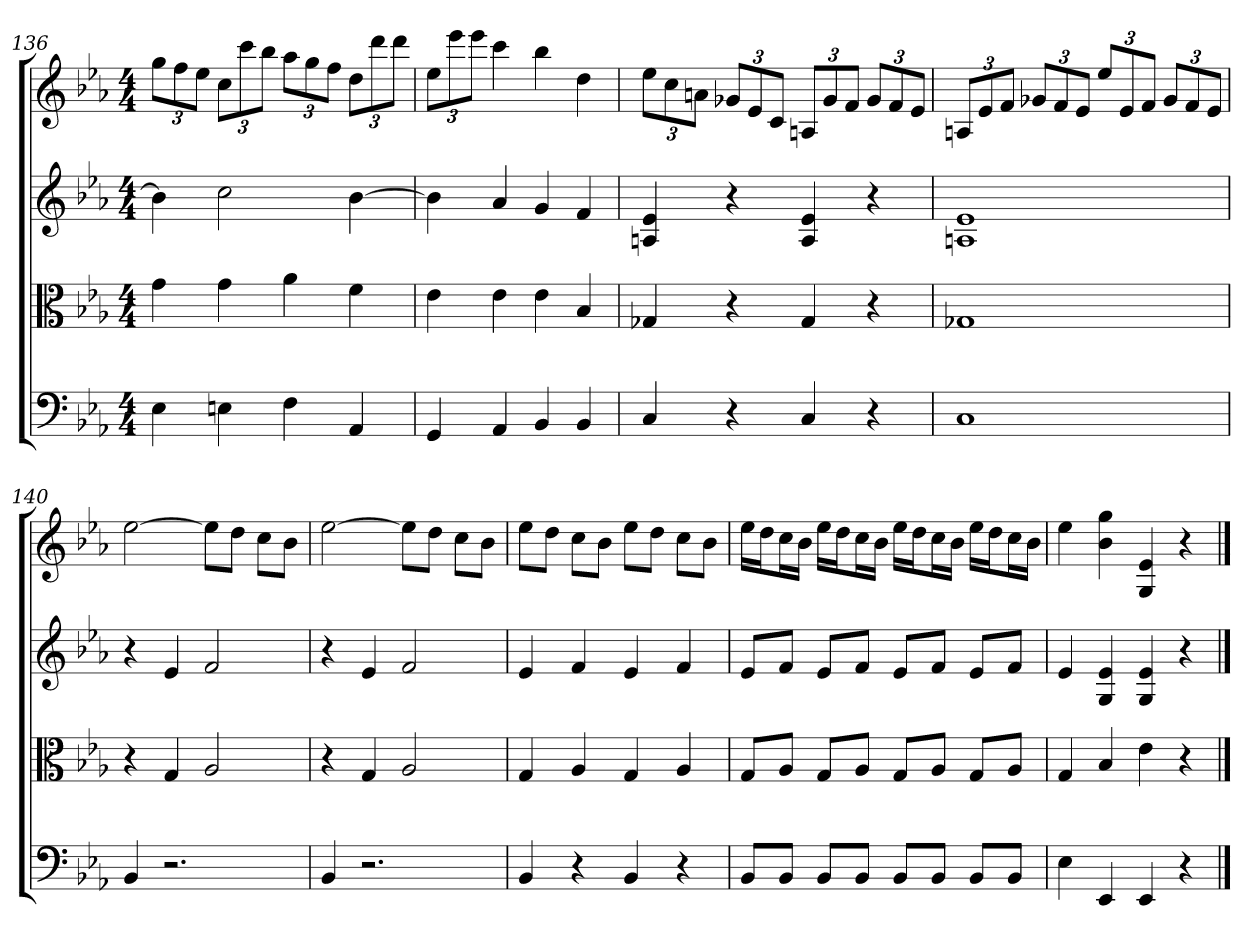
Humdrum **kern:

**kern	**kern	**kern	**kern
*part4	*part3	*part2	*part1
*staff4	*staff3	*staff2	*staff1
*clefF4	*clefC3	*	*
*k[b-e-a-]	*k[b-e-a-]	*k[b-e-a-]	*k[b-e-a-]
*E-:	*E-:	*E-:	*E-:
*M4/4	*M4/4	*M4/4	*M4/4
=136	=136	=136	=136
4E-	4g	4b-]	12ggL
.	.	.	12ff
.	.	.	12ee-J
4En	4g	2cc	12ccL
.	.	.	12ccc
.	.	.	12bb-J
4F	4a-	.	12aa-L
.	.	.	12gg
.	.	.	12ffJ
4AA-	4f	[4b-	12ddL
.	.	.	12ddd
.	.	.	12dddJ
=137	=137	=137	=137
4GG	4e-	4b-]	12ee-L
.	.	.	12eee-
.	.	.	12eee-J
4AA-	4e-	4a-	4ccc
4BB-	4e-	4g	4bb-
4BB-	4B-	4f	4dd
=138	=138	=138	=138
4C	4G-X	4An 4e-	12ee-L
.	.	.	12cc
.	.	.	12anJ
4r	4r	4r	12g-XL
.	.	.	12e-
.	.	.	12cJ
4C	4G-	4A 4e-	12AnL
.	.	.	12g-
.	.	.	12fJ
4r	4r	4r	12g-L
.	.	.	12f
.	.	.	12e-J
=139	=139	=139	=139
1C	1G-X	1An 1e-	12AnL
.	.	.	12e-
.	.	.	12fJ
.	.	.	12g-XL
.	.	.	12f
.	.	.	12e-J
.	.	.	12ee-L
.	.	.	12e-
.	.	.	12fJ
.	.	.	12g-L
.	.	.	12f
.	.	.	12e-J
=140	=140	=140	=140
4BB-	4r	4r	[2ee-
2.r	4G	4e-	.
.	2A-	2f	8ee-L]
.	.	.	8ddJ
.	.	.	8ccL
.	.	.	8b-J
=141	=141	=141	=141
4BB-	4r	4r	[2ee-
2.r	4G	4e-	.
.	2A-	2f	8ee-L]
.	.	.	8ddJ
.	.	.	8ccL
.	.	.	8b-J
=142	=142	=142	=142
4BB-	4G	4e-	8ee-L
.	.	.	8ddJ
4r	4A-	4f	8ccL
.	.	.	8b-J
4BB-	4G	4e-	8ee-L
.	.	.	8ddJ
4r	4A-	4f	8ccL
.	.	.	8b-J
=143	=143	=143	=143
8BB-/L	8G/L	8e-L	16ee-LL
.	.	.	16ddJ
8BB-/J	8A-/J	8fJ	16ccL
.	.	.	16b-JJ
8BB-/L	8G/L	8e-L	16ee-LL
.	.	.	16ddJ
8BB-/J	8A-/J	8fJ	16ccL
.	.	.	16b-JJ
8BB-/L	8G/L	8e-L	16ee-LL
.	.	.	16ddJ
8BB-/J	8A-/J	8fJ	16ccL
.	.	.	16b-JJ
8BB-/L	8G/L	8e-L	16ee-LL
.	.	.	16ddJ
8BB-/J	8A-/J	8fJ	16ccL
.	.	.	16b-JJ
=144	=144	=144	=144
4E-	4G	4e-	4ee-
4EE-	4B-	4G 4e-	4b- 4gg
4EE-	4e-	4G 4e-	4G 4e-
4r	4r	4r	4r
==	==	==	==
*-	*-	*-	*-
